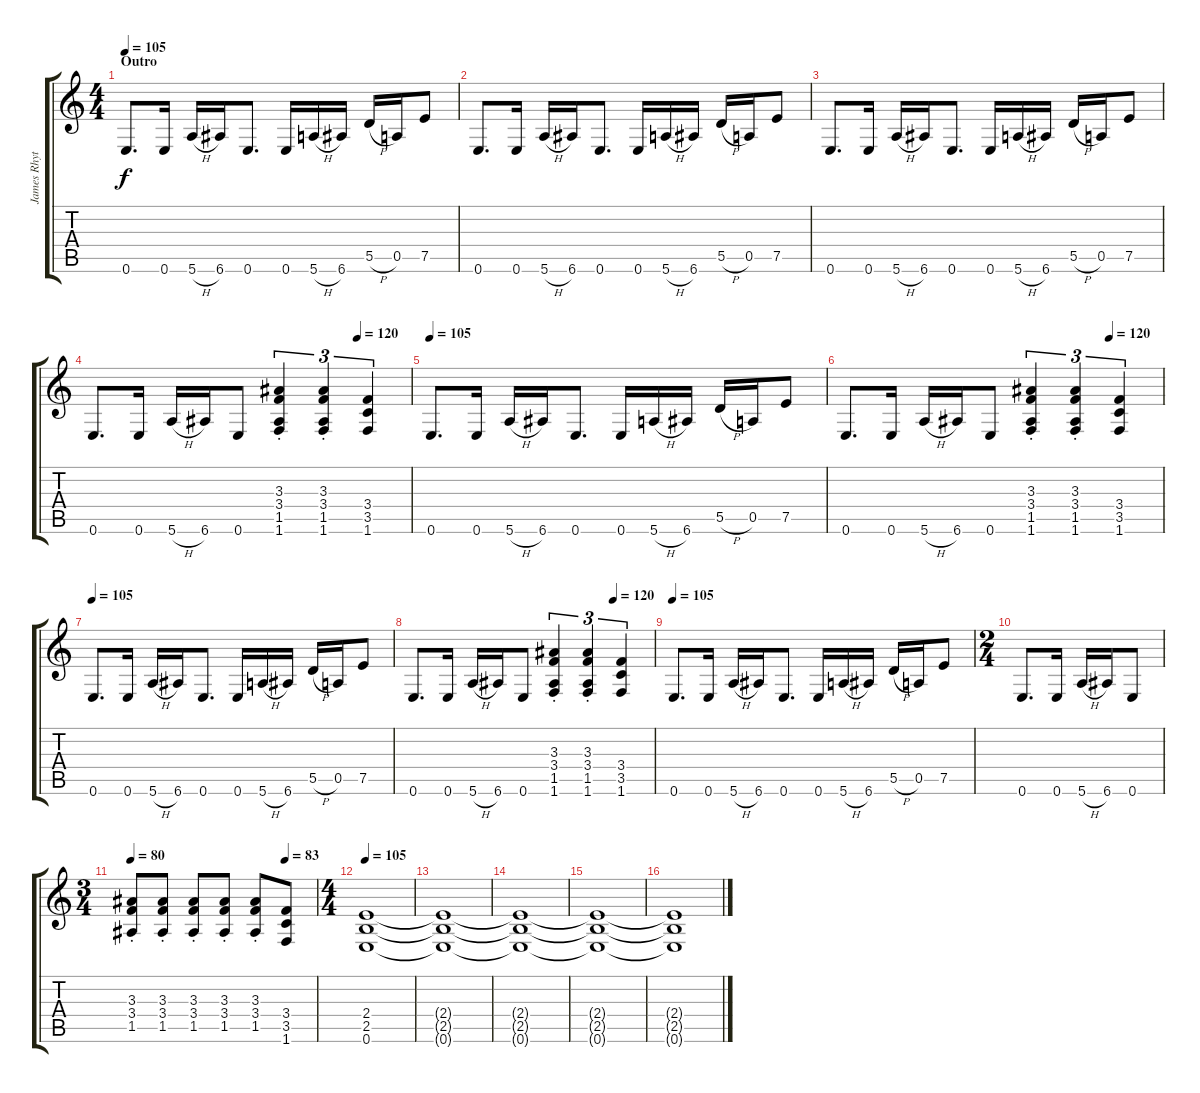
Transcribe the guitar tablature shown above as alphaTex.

\track ("James Rhythm" "James Rhyt") {instrument distortionguitar}
\staff {score tabs}
\tuning (E4 B3 G3 D3 A2 E2) {hide}
\ts (4 4)
\section ("" "Outro")
\tempo 105
\clef g2
\ks c
0.6.8{d dy f} 0.6.16 5.6{h}.16 6.6.16 0.6.8{d} 0.6.16 5.6{h}.16 6.6.16 5.5{h}.16 0.5.16 7.5.8 |
0.6.8{d} 0.6.16 5.6{h}.16 6.6.16 0.6.8{d} 0.6.16 5.6{h}.16 6.6.16 5.5{h}.16 0.5.16 7.5.8 |
0.6.8{d} 0.6.16 5.6{h}.16 6.6.16 0.6.8{d} 0.6.16 5.6{h}.16 6.6.16 5.5{h}.16 0.5.16 7.5.8 |
\tempo (120 0.8333333333333334)
0.6.8{d} 0.6.16 5.6{h}.16 6.6.16 0.6.8 (3.3{st} 3.4{st} 1.5{st} 1.6{st}).4{tu (3 2)} (3.3{st} 3.4{st} 1.5{st} 1.6{st}).4{tu (3 2)} (3.4 3.5 1.6).4{tu (3 2)} |
\tempo 105
0.6.8{d} 0.6.16 5.6{h}.16 6.6.16 0.6.8{d} 0.6.16 5.6{h}.16 6.6.16 5.5{h}.16 0.5.16 7.5.8 |
\tempo (120 0.8333333333333334)
0.6.8{d} 0.6.16 5.6{h}.16 6.6.16 0.6.8 (3.3{st} 3.4{st} 1.5{st} 1.6{st}).4{tu (3 2)} (3.3{st} 3.4{st} 1.5{st} 1.6{st}).4{tu (3 2)} (3.4 3.5 1.6).4{tu (3 2)} |
\tempo 105
0.6.8{d} 0.6.16 5.6{h}.16 6.6.16 0.6.8{d} 0.6.16 5.6{h}.16 6.6.16 5.5{h}.16 0.5.16 7.5.8 |
\tempo (120 0.8333333333333334)
0.6.8{d} 0.6.16 5.6{h}.16 6.6.16 0.6.8 (3.3{st} 3.4{st} 1.5{st} 1.6{st}).4{tu (3 2)} (3.3{st} 3.4{st} 1.5{st} 1.6{st}).4{tu (3 2)} (3.4 3.5 1.6).4{tu (3 2)} |
\tempo 105
0.6.8{d} 0.6.16 5.6{h}.16 6.6.16 0.6.8{d} 0.6.16 5.6{h}.16 6.6.16 5.5{h}.16 0.5.16 7.5.8 |
\ts (2 4)
0.6.8{d} 0.6.16 5.6{h}.16 6.6.16 0.6.8 |
\ts (3 4)
\tempo 80
\tempo (83 0.8333333333333334)
(3.3{st} 3.4{st} 1.5{st}).8 (3.3{st} 3.4{st} 1.5{st}).8 (3.3{st} 3.4{st} 1.5{st}).8 (3.3{st} 3.4{st} 1.5{st}).8 (3.3{st} 3.4{st} 1.5{st}).8 (3.4 3.5 1.6).8 |
\ts (4 4)
\tempo 105
(2.4 2.5 0.6).1 |
(2.4{t} 2.5{t} 0.6{t}).1 |
(2.4{t} 2.5{t} 0.6{t}).1{volume 4} |
(2.4{t} 2.5{t} 0.6{t}).1 |
(2.4{t} 2.5{t} 0.6{t}).1
